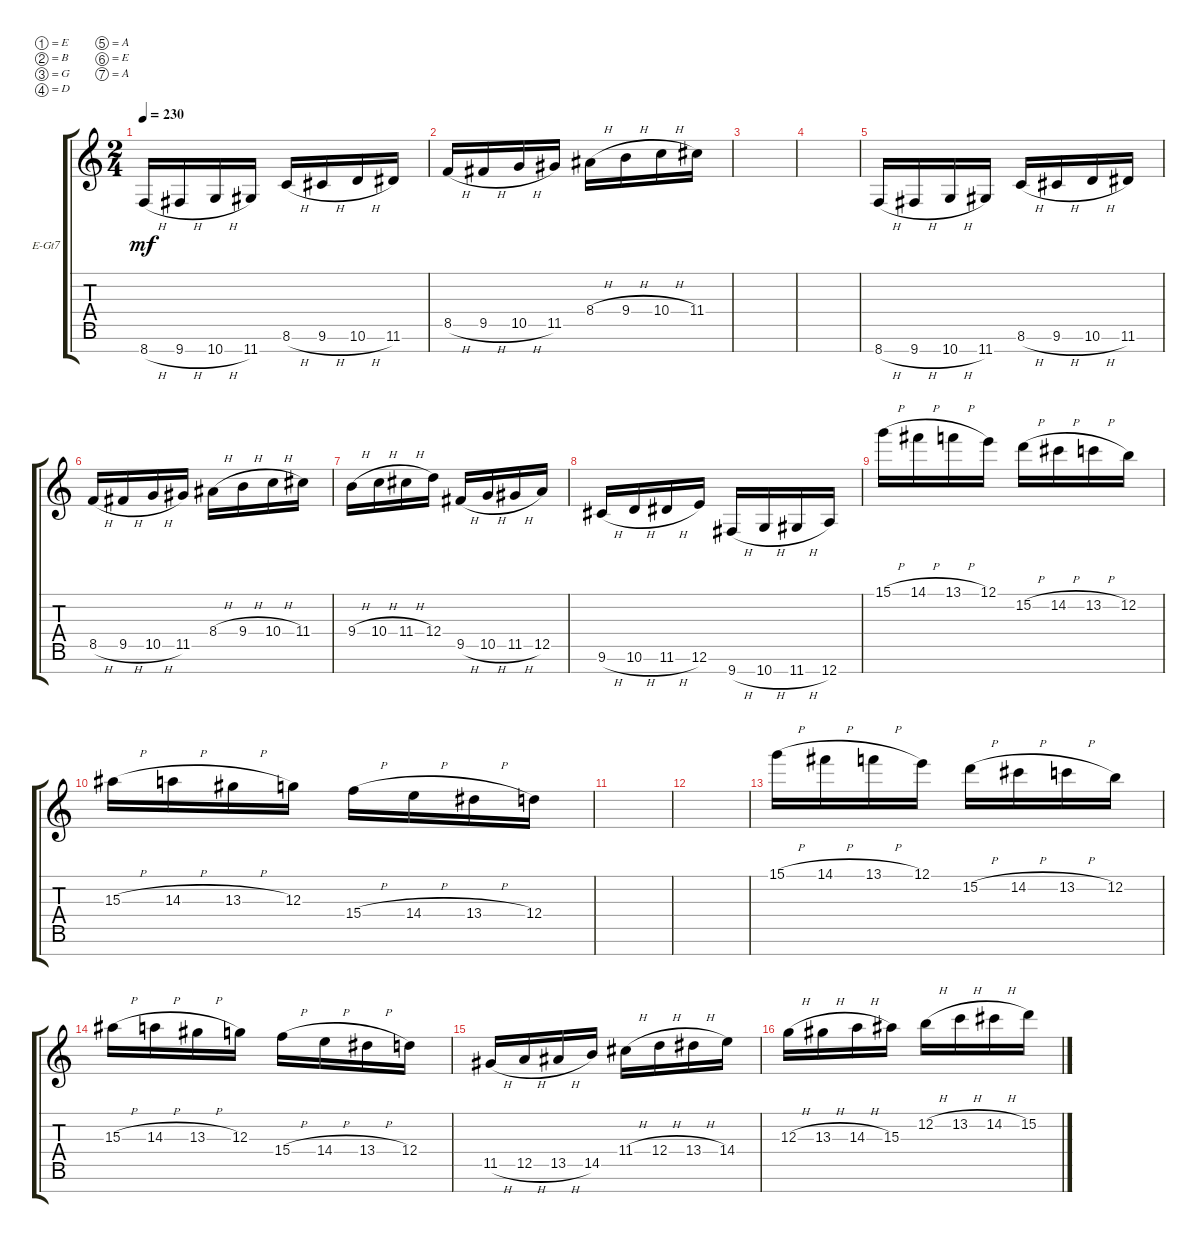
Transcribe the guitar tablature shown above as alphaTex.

\defaultSystemsLayout 4
\bracketExtendMode groupsimilarinstruments
\firstSystemTrackNameOrientation horizontal
\otherSystemsTrackNameOrientation horizontal
\track ("Electric Guitar" "E-Gt7") {instrument distortionguitar}
\staff {score tabs}
\tuning (E4 B3 G3 D3 A2 E2 A1)
\ts (2 4)
\tempo 230
\clef g2
\ks c
8.7{h}.16{dy mf} 9.7{h}.16 10.7{h}.16 11.7.16 8.6{h}.16 9.6{h}.16 10.6{h}.16 11.6.16 |
8.5{h}.16 9.5{h}.16 10.5{h}.16 11.5.16 8.4{h}.16 9.4{h}.16 10.4{h}.16 11.4.16 |
|
|
8.7{h}.16 9.7{h}.16 10.7{h}.16 11.7.16 8.6{h}.16 9.6{h}.16 10.6{h}.16 11.6.16 |
8.5{h}.16 9.5{h}.16 10.5{h}.16 11.5.16 8.4{h}.16 9.4{h}.16 10.4{h}.16 11.4.16 |
9.4{h}.16 10.4{h}.16 11.4{h}.16 12.4.16 9.5{h}.16 10.5{h}.16 11.5{h}.16 12.5.16 |
9.6{h}.16 10.6{h}.16 11.6{h}.16 12.6.16 9.7{h}.16 10.7{h}.16 11.7{h}.16 12.7.16 |
15.1{h}.16 14.1{h}.16 13.1{h}.16 12.1.16 15.2{h}.16 14.2{h}.16 13.2{h}.16 12.2.16 |
15.3{h}.16 14.3{h}.16 13.3{h}.16 12.3.16 15.4{h}.16 14.4{h}.16 13.4{h}.16 12.4.16 |
|
|
15.1{h}.16 14.1{h}.16 13.1{h}.16 12.1.16 15.2{h}.16 14.2{h}.16 13.2{h}.16 12.2.16 |
15.3{h}.16 14.3{h}.16 13.3{h}.16 12.3.16 15.4{h}.16 14.4{h}.16 13.4{h}.16 12.4.16 |
11.5{h}.16 12.5{h}.16 13.5{h}.16 14.5.16 11.4{h}.16 12.4{h}.16 13.4{h}.16 14.4.16 |
12.3{h}.16 13.3{h}.16 14.3{h}.16 15.3.16 12.2{h}.16 13.2{h}.16 14.2{h}.16 15.2.16
